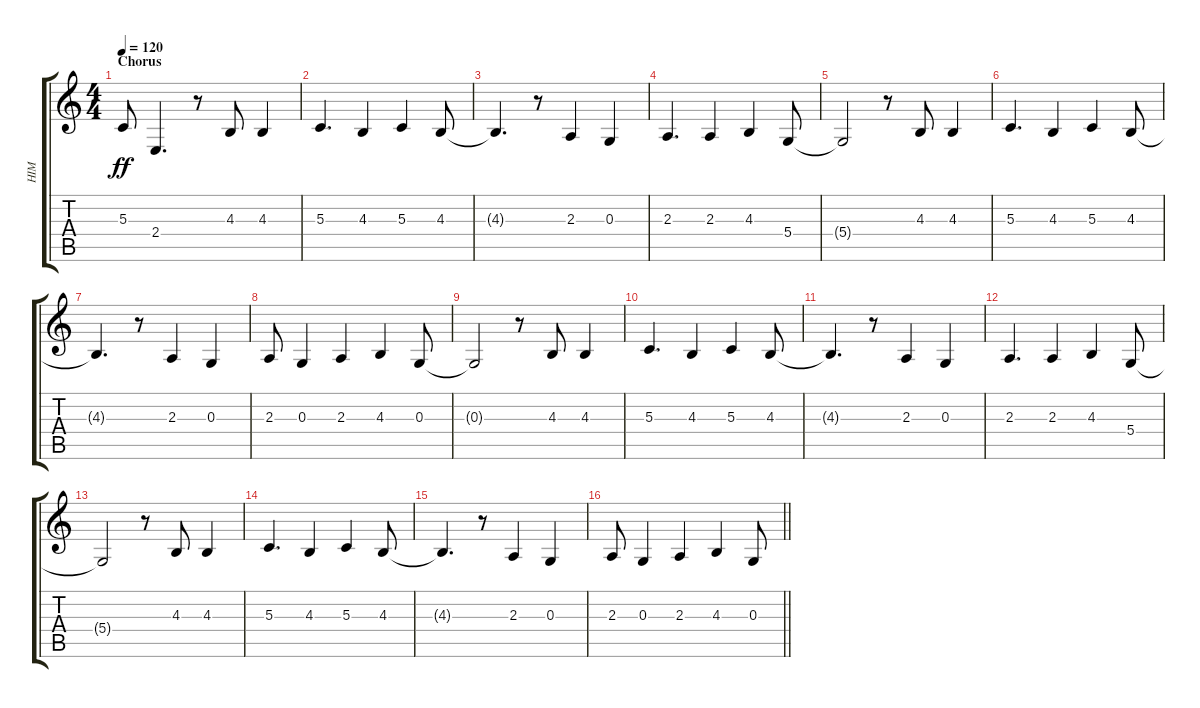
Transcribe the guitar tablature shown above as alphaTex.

\track ("HIM" "HIM") {instrument lead3calliope}
\staff {score tabs}
\tuning (E4 B3 G3 D3 A2 E2) {hide}
\ts (4 4)
\section ("" "Chorus")
\tempo 120
\clef g2
\ks c
5.3{t}.8{dy ff} 2.4.4{d} r.8 4.3.8 4.3.4 |
5.3.4{d} 4.3.4 5.3.4 4.3.8 |
4.3{t}.4{d} r.8 2.3.4 0.3.4 |
2.3.4{d} 2.3.4 4.3.4 5.4.8 |
5.4{t}.2 r.8 4.3.8 4.3.4 |
5.3.4{d} 4.3.4 5.3.4 4.3.8 |
4.3{t}.4{d} r.8 2.3.4 0.3.4 |
2.3.8 0.3.4 2.3.4 4.3.4 0.3.8 |
0.3{t}.2 r.8 4.3.8 4.3.4 |
5.3.4{d} 4.3.4 5.3.4 4.3.8 |
4.3{t}.4{d} r.8 2.3.4 0.3.4 |
2.3.4{d} 2.3.4 4.3.4 5.4.8 |
5.4{t}.2 r.8 4.3.8 4.3.4 |
5.3.4{d} 4.3.4 5.3.4 4.3.8 |
4.3{t}.4{d} r.8 2.3.4 0.3.4 |
\barLineRight lightlight
2.3.8 0.3.4 2.3.4 4.3.4 0.3.8
